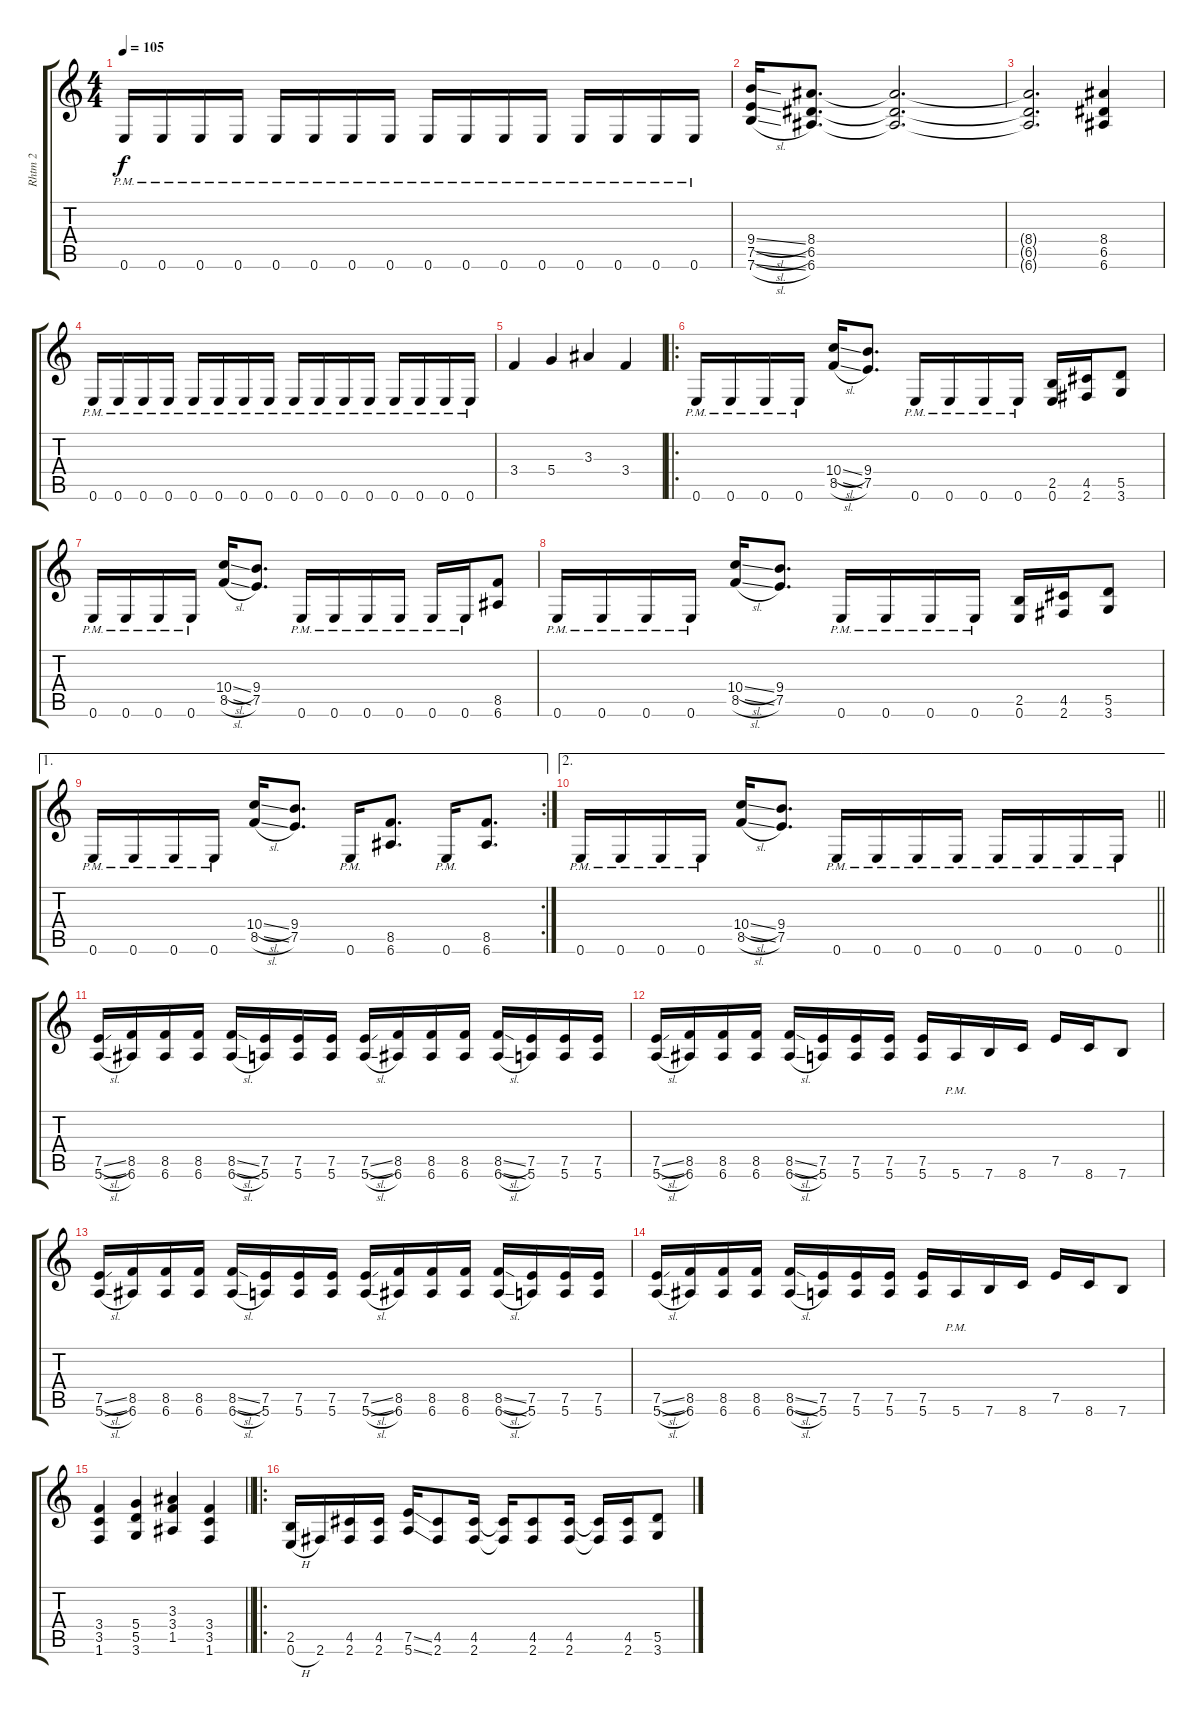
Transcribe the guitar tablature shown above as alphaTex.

\track ("Rhtm 2" "Rhtm 2") {instrument distortionguitar}
\staff {score tabs}
\tuning (E4 B3 G3 D3 A2 E2) {hide}
\ts (4 4)
\tempo 105
\clef g2
\ks c
0.6{pm}.16{dy f} 0.6{pm}.16 0.6{pm}.16 0.6{pm}.16 0.6{pm}.16 0.6{pm}.16 0.6{pm}.16 0.6{pm}.16 0.6{pm}.16 0.6{pm}.16 0.6{pm}.16 0.6{pm}.16 0.6{pm}.16 0.6{pm}.16 0.6{pm}.16 0.6{pm}.16 |
(9.4{sl} 7.5{sl} 7.6{sl}).16 (8.4 6.5 6.6).8{d} (8.4{t} 6.5{t} 6.6{t}).2{d} |
(8.4{t} 6.5{t} 6.6{t}).2{d} (8.4 6.5 6.6).4 |
0.6{pm}.16 0.6{pm}.16 0.6{pm}.16 0.6{pm}.16 0.6{pm}.16 0.6{pm}.16 0.6{pm}.16 0.6{pm}.16 0.6{pm}.16 0.6{pm}.16 0.6{pm}.16 0.6{pm}.16 0.6{pm}.16 0.6{pm}.16 0.6{pm}.16 0.6{pm}.16 |
3.4.4 5.4.4 3.3.4 3.4.4 |
\ro
0.6{pm}.16 0.6{pm}.16 0.6{pm}.16 0.6{pm}.16 (10.4{sl} 8.5{sl}).16 (9.4 7.5).8{d} 0.6{pm}.16 0.6{pm}.16 0.6{pm}.16 0.6{pm}.16 (2.5 0.6).16 (4.5 2.6).16 (5.5 3.6).8 |
0.6{pm}.16 0.6{pm}.16 0.6{pm}.16 0.6{pm}.16 (10.4{sl} 8.5{sl}).16 (9.4 7.5).8{d} 0.6{pm}.16 0.6{pm}.16 0.6{pm}.16 0.6{pm}.16 0.6{pm}.16 0.6{pm}.16 (8.5 6.6).8 |
0.6{pm}.16 0.6{pm}.16 0.6{pm}.16 0.6{pm}.16 (10.4{sl} 8.5{sl}).16 (9.4 7.5).8{d} 0.6{pm}.16 0.6{pm}.16 0.6{pm}.16 0.6{pm}.16 (2.5 0.6).16 (4.5 2.6).16 (5.5 3.6).8 |
\ae 1
\rc 2
0.6{pm}.16 0.6{pm}.16 0.6{pm}.16 0.6{pm}.16 (10.4{sl} 8.5{sl}).16 (9.4 7.5).8{d} 0.6{pm}.16 (8.5 6.6).8{d} 0.6{pm}.16 (8.5 6.6).8{d} |
\ae 2
\barLineRight lightlight
0.6{pm}.16 0.6{pm}.16 0.6{pm}.16 0.6{pm}.16 (10.4{sl} 8.5{sl}).16 (9.4 7.5).8{d} 0.6{pm}.16 0.6{pm}.16 0.6{pm}.16 0.6{pm}.16 0.6{pm}.16 0.6{pm}.16 0.6{pm}.16 0.6{pm}.16 |
(7.5{sl} 5.6{sl}).16 (8.5 6.6).16 (8.5 6.6).16 (8.5 6.6).16 (8.5{sl} 6.6{sl}).16 (7.5 5.6).16 (7.5 5.6).16 (7.5 5.6).16 (7.5{sl} 5.6{sl}).16 (8.5 6.6).16 (8.5 6.6).16 (8.5 6.6).16 (8.5{sl} 6.6{sl}).16 (7.5 5.6).16 (7.5 5.6).16 (7.5 5.6).16 |
(7.5{sl} 5.6{sl}).16 (8.5 6.6).16 (8.5 6.6).16 (8.5 6.6).16 (8.5{sl} 6.6{sl}).16 (7.5 5.6).16 (7.5 5.6).16 (7.5 5.6).16 (7.5 5.6).16 5.6{pm}.16 7.6.16 8.6.16 7.5.16 8.6.16 7.6.8 |
(7.5{sl} 5.6{sl}).16 (8.5 6.6).16 (8.5 6.6).16 (8.5 6.6).16 (8.5{sl} 6.6{sl}).16 (7.5 5.6).16 (7.5 5.6).16 (7.5 5.6).16 (7.5{sl} 5.6{sl}).16 (8.5 6.6).16 (8.5 6.6).16 (8.5 6.6).16 (8.5{sl} 6.6{sl}).16 (7.5 5.6).16 (7.5 5.6).16 (7.5 5.6).16 |
(7.5{sl} 5.6{sl}).16 (8.5 6.6).16 (8.5 6.6).16 (8.5 6.6).16 (8.5{sl} 6.6{sl}).16 (7.5 5.6).16 (7.5 5.6).16 (7.5 5.6).16 (7.5 5.6).16 5.6{pm}.16 7.6.16 8.6.16 7.5.16 8.6.16 7.6.8 |
\barLineRight lightlight
(3.4 3.5 1.6).4 (5.4 5.5 3.6).4 (3.3 3.4 1.5).4 (3.4 3.5 1.6).4 |
\ro
(2.5 0.6{h}).16 2.6.16 (4.5 2.6).16 (4.5 2.6).16 (7.5{ss} 5.6{ss}).16 (4.5 2.6).8 (4.5 2.6).16 (4.5{t} 2.6{t}).16 (4.5 2.6).8 (4.5 2.6).16 (4.5{t} 2.6{t}).16 (4.5 2.6).16 (5.5 3.6).8
